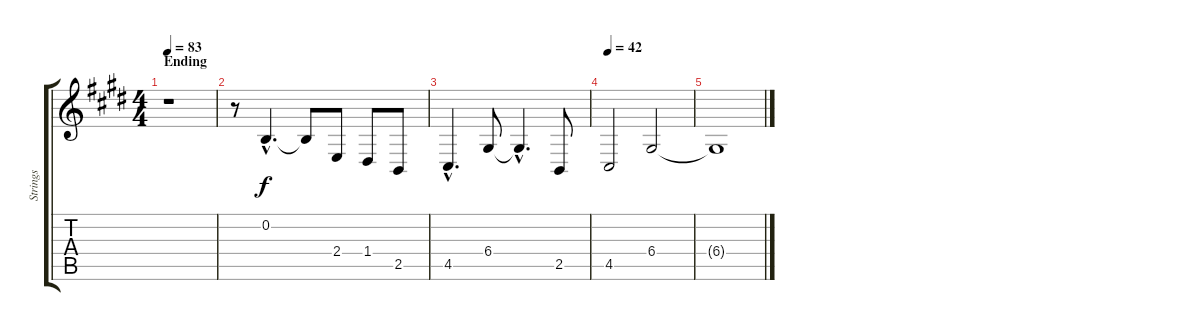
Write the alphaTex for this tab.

\track ("Strings" "Strings") {instrument stringensemble1}
\staff {score tabs}
\tuning (E4 B3 G3 D3 A2 E2) {hide}
\ts (4 4)
\section ("" "Ending")
\tempo 83
\clef g2
\ks e
r.1{dy f} |
r.8 0.2{hac}.4{d} 0.2{t}.8 2.4.8 1.4.8 2.5.8 |
4.5{hac}.4{d} 6.4.8 6.4{hac t}.4{d} 2.5.8 |
\tempo 42
4.5.2 6.4.2 |
6.4{t}.1
